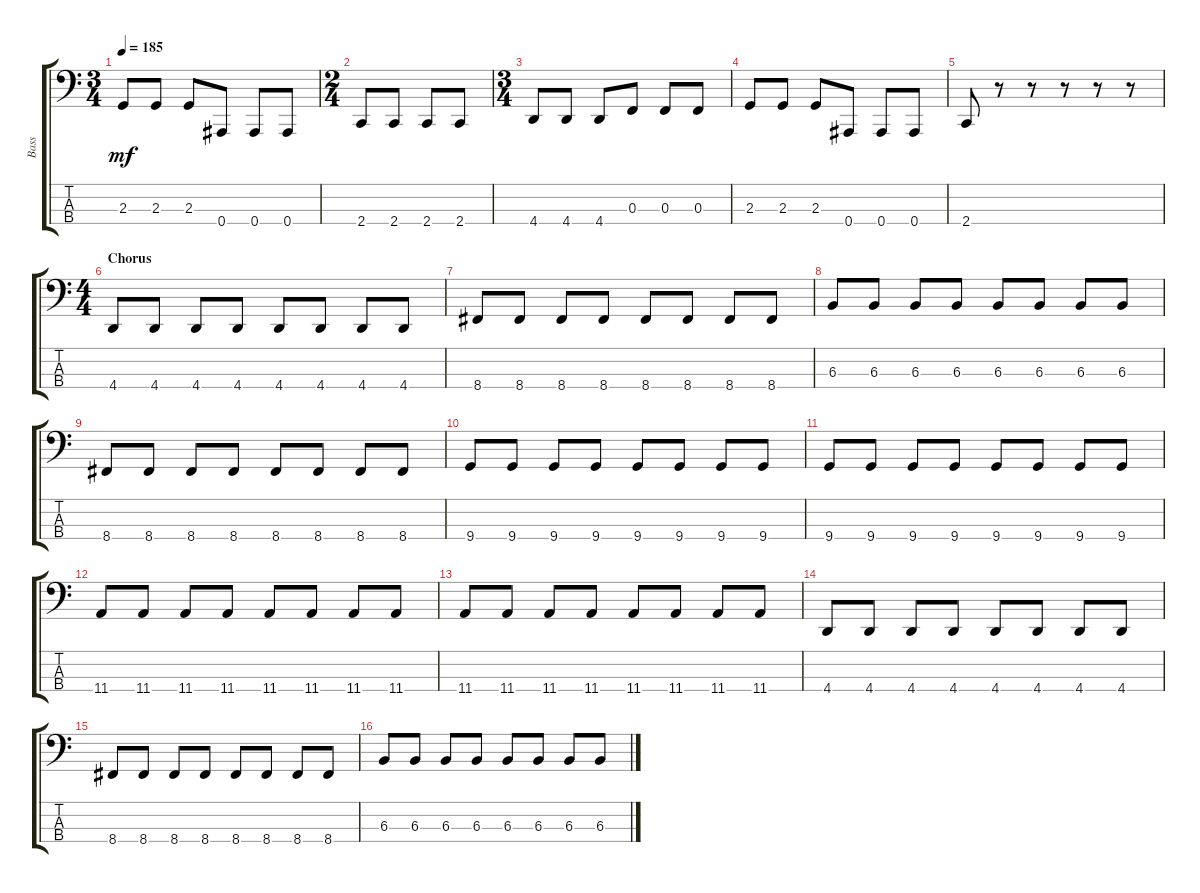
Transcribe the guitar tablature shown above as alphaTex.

\track ("Bass" "Bass") {instrument electricbassfinger}
\staff {score tabs}
\tuning (Eb2 Bb1 F1 Bb0) {hide}
\ts (3 4)
\tempo 185
\clef f4
\ks c
2.3.8{dy mf} 2.3.8 2.3.8 0.4.8 0.4.8 0.4.8 |
\ts (2 4)
2.4.8 2.4.8 2.4.8 2.4.8 |
\ts (3 4)
4.4.8 4.4.8 4.4.8 0.3.8 0.3.8 0.3.8 |
2.3.8 2.3.8 2.3.8 0.4.8 0.4.8 0.4.8 |
2.4.8 r.8 r.8 r.8 r.8 r.8 |
\ts (4 4)
\section ("" "Chorus")
4.4.8 4.4.8 4.4.8 4.4.8 4.4.8 4.4.8 4.4.8 4.4.8 |
8.4.8 8.4.8 8.4.8 8.4.8 8.4.8 8.4.8 8.4.8 8.4.8 |
6.3.8 6.3.8 6.3.8 6.3.8 6.3.8 6.3.8 6.3.8 6.3.8 |
8.4.8 8.4.8 8.4.8 8.4.8 8.4.8 8.4.8 8.4.8 8.4.8 |
9.4.8 9.4.8 9.4.8 9.4.8 9.4.8 9.4.8 9.4.8 9.4.8 |
9.4.8 9.4.8 9.4.8 9.4.8 9.4.8 9.4.8 9.4.8 9.4.8 |
11.4.8 11.4.8 11.4.8 11.4.8 11.4.8 11.4.8 11.4.8 11.4.8 |
11.4.8 11.4.8 11.4.8 11.4.8 11.4.8 11.4.8 11.4.8 11.4.8 |
4.4.8 4.4.8 4.4.8 4.4.8 4.4.8 4.4.8 4.4.8 4.4.8 |
8.4.8 8.4.8 8.4.8 8.4.8 8.4.8 8.4.8 8.4.8 8.4.8 |
6.3.8 6.3.8 6.3.8 6.3.8 6.3.8 6.3.8 6.3.8 6.3.8
